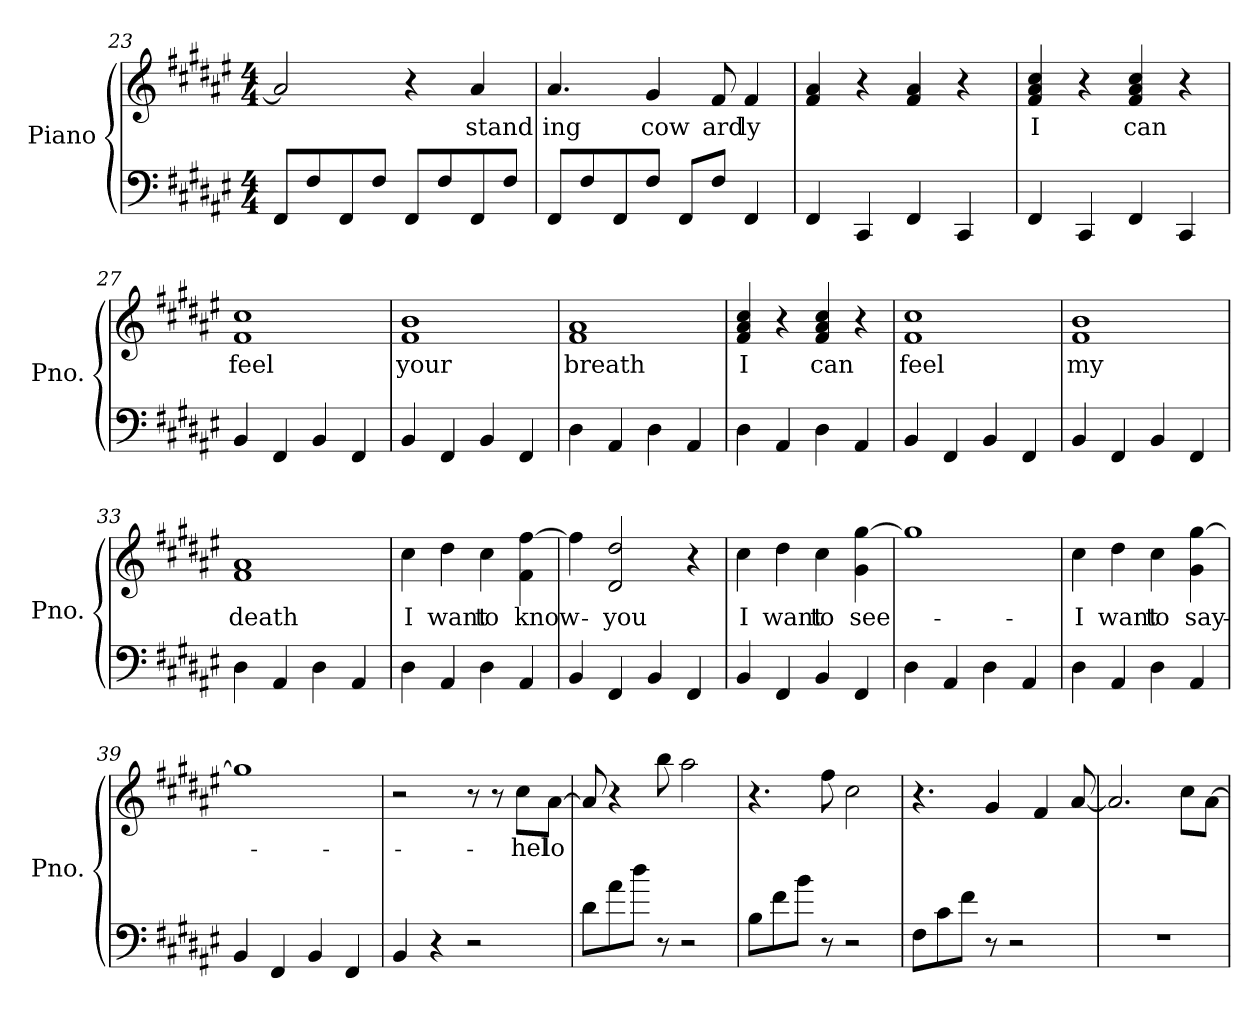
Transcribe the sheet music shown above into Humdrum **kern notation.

**kern	**kern	**text
*part1	*part1	*part1
*staff2	*staff1	*staff1
*I"Piano	*	*
*I'Pno.	*	*
*clefF4	*clefG2	*
*k[f#c#g#d#a#e#]	*k[f#c#g#d#a#e#]	*
*M4/4	*M4/4	*
=23	=23	=23
8FF#/L	2a#/]	.
8F#/	.	.
8FF#/	.	.
8F#/J	.	.
8FF#/L	4r	.
8F#/	.	.
8FF#/	4a#/	-stand
8F#/J	.	.
=24	=24	=24
8FF#/L	4.a#/	ing
8F#/	.	.
8FF#/	.	.
8F#/J	4g#/	cow
8FF#/L	.	.
8F#/J	8f#/	ard
4FF#/	4f#/	ly
=25	=25	=25
4FF#/	4f#/ 4a#/	.
4CC#/	4r	.
4FF#/	4f#/ 4a#/	.
4CC#/	4r	.
=26	=26	=26
4FF#/	4f#/ 4a#/ 4cc#/	I
4CC#/	4r	.
4FF#/	4f#/ 4a#/ 4cc#/	can
4CC#/	4r	.
=27	=27	=27
4BB/	1f# 1cc#	feel
4FF#/	.	.
4BB/	.	.
4FF#/	.	.
=28	=28	=28
4BB/	1f# 1b	your
4FF#/	.	.
4BB/	.	.
4FF#/	.	.
=29	=29	=29
4D#\	1f# 1a#	breath
4AA#/	.	.
4D#\	.	.
4AA#/	.	.
!!LO:LB:g=z
=30	=30	=30
4D#\	4f#/ 4a#/ 4cc#/	I
4AA#/	4r	.
4D#\	4f#/ 4a#/ 4cc#/	can
4AA#/	4r	.
=31	=31	=31
4BB/	1f# 1cc#	feel
4FF#/	.	.
4BB/	.	.
4FF#/	.	.
=32	=32	=32
4BB/	1f# 1b	my
4FF#/	.	.
4BB/	.	.
4FF#/	.	.
=33	=33	=33
4D#\	1f# 1a#	death
4AA#/	.	.
4D#\	.	.
4AA#/	.	.
=34	=34	=34
4D#\	4cc#\	I
4AA#/	4dd#\	want
4D#\	4cc#\	to
4AA#/	4f#\ [4ff#\	know-
=35	=35	=35
4BB/	4ff#\]	.
4FF#/	2d#/ 2dd#/	-you
4BB/	.	.
4FF#/	4r	.
=36	=36	=36
4BB/	4cc#\	I
4FF#/	4dd#\	want
4BB/	4cc#\	to
4FF#/	4g#\ [4gg#\	see-
=37	=37	=37
4D#\	1gg#]	.
4AA#/	.	.
4D#\	.	.
4AA#/	.	.
=38	=38	=38
4D#\	4cc#\	-I
4AA#/	4dd#\	want
4D#\	4cc#\	to
4AA#/	4g#\ [4gg#\	say-
!!LO:PB:g=z
=39	=39	=39
4BB/	1gg#]	.
4FF#/	.	.
4BB/	.	.
4FF#/	.	.
=40	=40	=40
4BB/	2r	.
4r	.	.
2r	8r	.
.	8r	.
.	8cc#\L	-hel
.	[8a#\J	lo
=41	=41	=41
8d#\L	8a#/]	.
8a#\	4r	.
8dd#\J	.	.
8r	8bb\	.
2r	2aa#\	.
=42	=42	=42
8B\L	4.r	.
8f#\	.	.
8b\J	.	.
8r	8ff#\	.
2r	2cc#\	.
=43	=43	=43
8F#\L	4.r	.
8c#\	.	.
8f#\J	.	.
8r	4g#/	.
2r	.	.
.	4f#/	.
.	[8a#/	.
=44	=44	=44
1r	2.a#/]	.
.	8cc#\L	.
.	[8a#\J	.
=	=	=
*-	*-	*-
